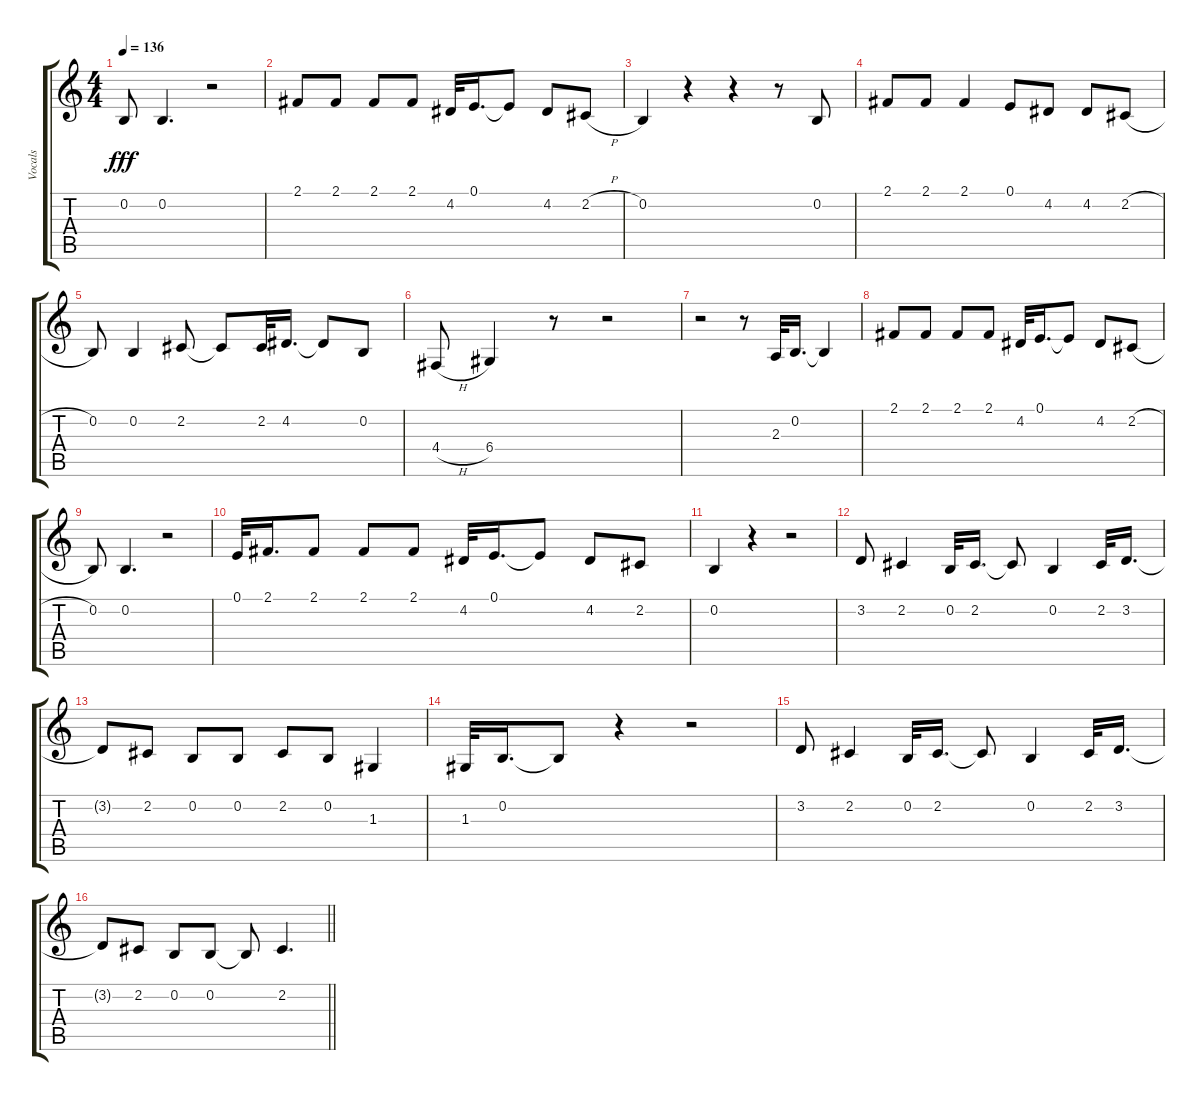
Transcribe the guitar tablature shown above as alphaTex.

\track ("Vocals" "Vocals") {instrument drawbarorgan}
\staff {score tabs}
\tuning (E4 B3 G3 D3 A2 E2) {hide}
\ts (4 4)
\tempo 136
\clef g2
\ks c
0.2.8{dy fff} 0.2.4{d} r.2 |
2.1.8 2.1.8 2.1.8 2.1.8 4.2.32 0.1.16{d} 0.1{t}.8 4.2.8 2.2{h}.8 |
0.2.4 r.4 r.4 r.8 0.2.8 |
2.1.8 2.1.8 2.1.4 0.1.8 4.2.8 4.2.8 2.2{h}.8 |
0.2.8 0.2.4 2.2.8 2.2{t}.8 2.2.32 4.2.16{d} 4.2{t}.8 0.2.8 |
4.4{h}.8 6.4.4 r.8 r.2 |
r.2 r.8 2.3.32 0.2.16{d} 0.2{t}.4 |
2.1.8 2.1.8 2.1.8 2.1.8 4.2.32 0.1.16{d} 0.1{t}.8 4.2.8 2.2{h}.8 |
0.2.8 0.2.4{d} r.2 |
0.1.32 2.1.16{d} 2.1.8 2.1.8 2.1.8 4.2.32 0.1.16{d} 0.1{t}.8 4.2.8 2.2.8 |
0.2.4 r.4 r.2 |
3.2.8 2.2.4 0.2.32 2.2.16{d} 2.2{t}.8 0.2.4 2.2.32 3.2.16{d} |
3.2{t}.8 2.2.8 0.2.8 0.2.8 2.2.8 0.2.8 1.3.4 |
1.3.32 0.2.16{d} 0.2{t}.8 r.4 r.2 |
3.2.8 2.2.4 0.2.32 2.2.16{d} 2.2{t}.8 0.2.4 2.2.32 3.2.16{d} |
\barLineRight lightlight
3.2{t}.8 2.2.8 0.2.8 0.2.8 0.2{t}.8 2.2.4{d}
